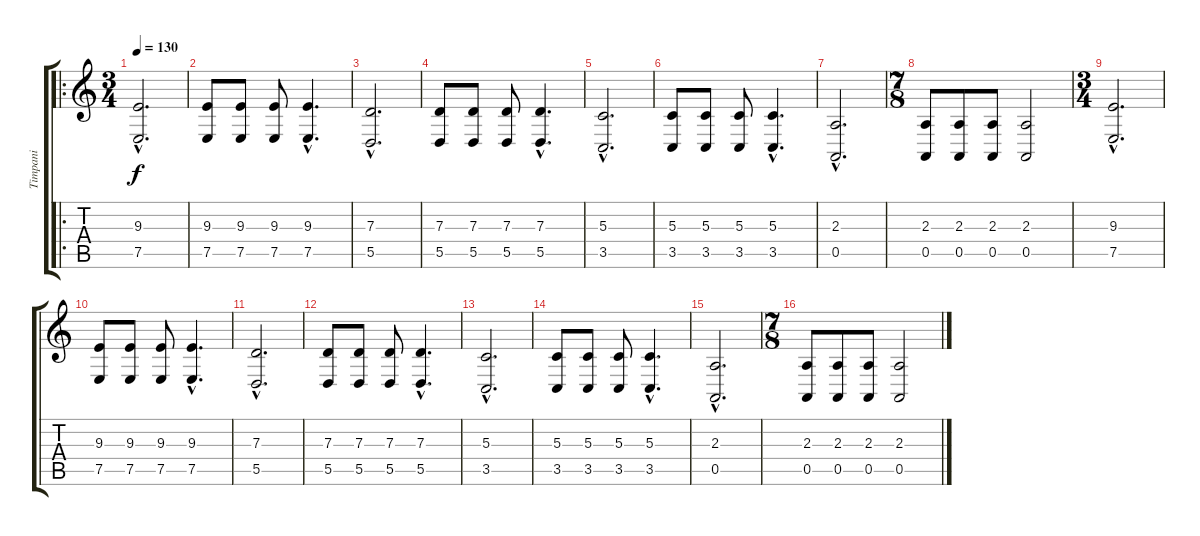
\track ("Timpani" "Timpani") {instrument timpani}
\staff {score tabs}
\tuning (E4 B3 G3 D3 A2 E2) {hide}
\ro
\ts (3 4)
\tempo 130
\clef g2
\ks c
(9.3{hac} 7.5{hac}).2{d dy f instrument timpani} |
(9.3 7.5).8 (9.3 7.5).8 (9.3 7.5).8 (9.3{hac} 7.5{hac}).4{d} |
(7.3{hac} 5.5{hac}).2{d} |
(7.3 5.5).8 (7.3 5.5).8 (7.3 5.5).8 (7.3{hac} 5.5{hac}).4{d} |
(5.3{hac} 3.5{hac}).2{d} |
(5.3 3.5).8 (5.3 3.5).8 (5.3 3.5).8 (5.3{hac} 3.5{hac}).4{d} |
(2.3{hac} 0.5{hac}).2{d} |
\ts (7 8)
(2.3 0.5).8 (2.3 0.5).8 (2.3 0.5).8 (2.3 0.5).2 |
\ts (3 4)
(9.3{hac} 7.5{hac}).2{d} |
(9.3 7.5).8 (9.3 7.5).8 (9.3 7.5).8 (9.3{hac} 7.5{hac}).4{d} |
(7.3{hac} 5.5{hac}).2{d} |
(7.3 5.5).8 (7.3 5.5).8 (7.3 5.5).8 (7.3{hac} 5.5{hac}).4{d} |
(5.3{hac} 3.5{hac}).2{d} |
(5.3 3.5).8 (5.3 3.5).8 (5.3 3.5).8 (5.3{hac} 3.5{hac}).4{d} |
(2.3{hac} 0.5{hac}).2{d} |
\ts (7 8)
(2.3 0.5).8 (2.3 0.5).8 (2.3 0.5).8 (2.3 0.5).2
